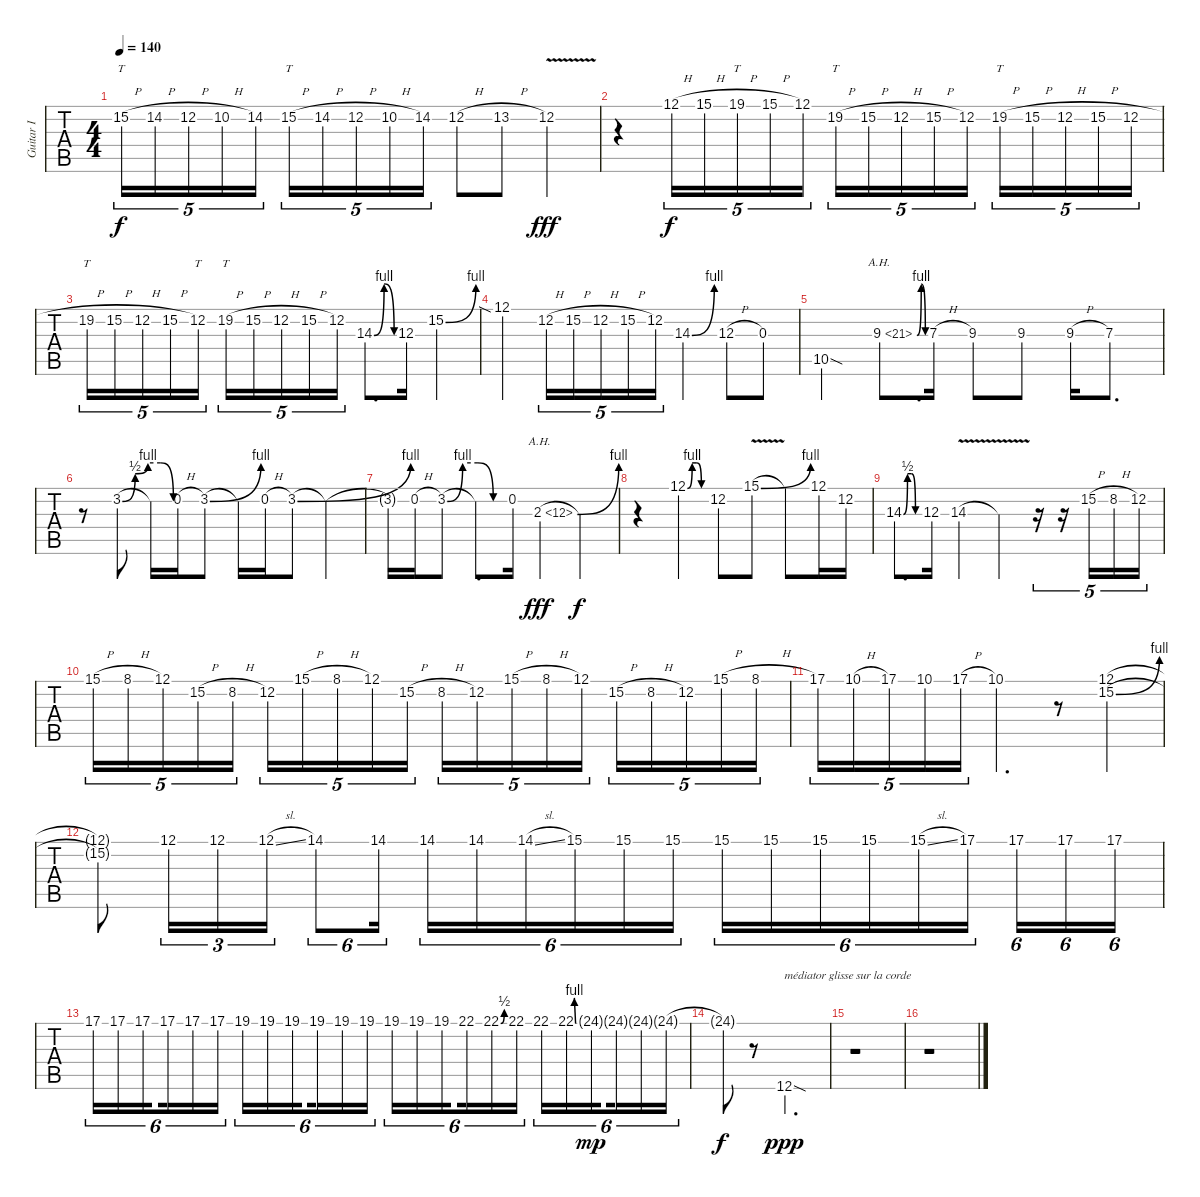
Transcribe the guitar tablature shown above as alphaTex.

\track ("Guitar I" "Guitar I") {instrument distortionguitar}
\staff {tabs}
\tuning (E4 B3 G3 D3 A2 E2) {hide}
\ts (4 4)
\tempo 140
\clef g2
\ks c
15.2{h}.16{tt tu (5 4) dy f} 14.2{h}.16{tu (5 4)} 12.2{h}.16{tu (5 4)} 10.2{h}.16{tu (5 4)} 14.2.16{tu (5 4)} 15.2{h}.16{tt tu (5 4)} 14.2{h}.16{tu (5 4)} 12.2{h}.16{tu (5 4)} 10.2{h}.16{tu (5 4)} 14.2.16{tu (5 4)} 12.2{h}.8 13.2{h}.8 12.2{v ac}.4{dy fff} |
r.4 12.1{h}.16{tu (5 4) dy f} 15.1{h}.16{tu (5 4)} 19.1{h}.16{tt tu (5 4)} 15.1{h}.16{tu (5 4)} 12.1.16{tu (5 4)} 19.2{h}.16{tt tu (5 4)} 15.2{h}.16{tu (5 4)} 12.2{h}.16{tu (5 4)} 15.2{h}.16{tu (5 4)} 12.2.16{tu (5 4)} 19.2{h}.16{tt tu (5 4)} 15.2{h}.16{tu (5 4)} 12.2{h}.16{tu (5 4)} 15.2{h}.16{tu (5 4)} 12.2{h}.16{tu (5 4)} |
19.2{h}.16{tt tu (5 4)} 15.2{h}.16{tu (5 4)} 12.2{h}.16{tu (5 4)} 15.2{h}.16{tu (5 4)} 12.2.16{tt tu (5 4)} 19.2{h}.16{tt tu (5 4)} 15.2{h}.16{tu (5 4)} 12.2{h}.16{tu (5 4)} 15.2{h}.16{tu (5 4)} 12.2.16{tu (5 4)} 14.3{be (bendrelease 0 0 30 4 45 4 60 0)}.8{d} 12.3.16 15.2{be (bend 0 0 60 4)}.4 |
12.1{sia}.4 12.2{h}.16{tu (5 4)} 15.2{h}.16{tu (5 4)} 12.2{h}.16{tu (5 4)} 15.2{h}.16{tu (5 4)} 12.2.16{tu (5 4)} 14.3{be (bend 0 0 60 4)}.4 12.3{h}.8 0.3.8 |
10.5{sod}.4 9.3{be (bendrelease 0 0 45 4 45 4 60 0) ah 12}.8{d} 7.3{h}.16 9.3.8 9.3.8 9.3{h}.16 7.3.8{d} |
r.8 3.2{be (custom 0 0 15 2 30 4 45 4 60 0)}.8 3.2{t}.16 0.2{h}.16 3.2{be (bend 0 0 60 4)}.8 3.2{t}.16 0.2{h}.16 3.2{be (bend 0 0 60 4)}.8 3.2{t}.4 |
3.2{t}.16 0.2{h}.16 3.2{be (custom 0 0 15 4 30 4 45 0 60 0)}.8 3.2{t}.8{d} 0.2.16 2.3{be (bend 0 0 60 4) ah 10 ac}.4{dy fff} 2.3{t}.4{dy f} |
r.4 12.1{be (custom 0 0 15 4 30 4 45 0 60 0)}.4 12.2.8 15.1{be (bend 0 0 60 4) v}.8 15.1{t}.8 12.1.16 12.2.16 |
14.3{be (custom 0 0 15 2 30 2 45 0 60 0)}.8{d} 12.3.16 14.3{v}.4 14.3{t}.4 r.16{tu (5 4)} r.16{tu (5 4)} 15.2{h}.16{tu (5 4)} 8.2{h}.16{tu (5 4)} 12.2.16{tu (5 4)} |
15.1{h}.16{tu (5 4)} 8.1{h}.16{tu (5 4)} 12.1.16{tu (5 4)} 15.2{h}.16{tu (5 4)} 8.2{h}.16{tu (5 4)} 12.2.16{tu (5 4)} 15.1{h}.16{tu (5 4)} 8.1{h}.16{tu (5 4)} 12.1.16{tu (5 4)} 15.2{h}.16{tu (5 4)} 8.2{h}.16{tu (5 4)} 12.2.16{tu (5 4)} 15.1{h}.16{tu (5 4)} 8.1{h}.16{tu (5 4)} 12.1.16{tu (5 4)} 15.2{h}.16{tu (5 4)} 8.2{h}.16{tu (5 4)} 12.2.16{tu (5 4)} 15.1{h}.16{tu (5 4)} 8.1{h}.16{tu (5 4)} |
17.1.16{tu (5 4)} 10.1{h}.16{tu (5 4)} 17.1.16{tu (5 4)} 10.1.16{tu (5 4)} 17.1{h}.16{tu (5 4)} 10.1.4{d} r.8 (12.1 15.2{be (bend 0 0 60 4)}).4 |
(12.1{t} 15.2{t}).8 12.1.16{tu (3 2)} 12.1.16{tu (3 2)} 12.1{sl}.16{tu (3 2)} 14.1.8{tu (6 4)} 14.1.16{tu (6 4) beam splitsecondary} 14.1.16{tu (6 4)} 14.1.16{tu (6 4)} 14.1{sl}.16{tu (6 4)} 15.1.16{tu (6 4)} 15.1.16{tu (6 4)} 15.1.16{tu (6 4) beam splitsecondary} 15.1.16{tu (6 4)} 15.1.16{tu (6 4)} 15.1.16{tu (6 4)} 15.1.16{tu (6 4)} 15.1{sl}.16{tu (6 4)} 17.1.16{tu (6 4) beam splitsecondary} 17.1.16{tu (6 4)} 17.1.16{tu (6 4)} 17.1.16{tu (6 4)} |
17.1.16{tu (6 4)} 17.1.16{tu (6 4)} 17.1.16{tu (6 4) beam splitsecondary} 17.1.16{tu (6 4)} 17.1.16{tu (6 4)} 17.1.16{tu (6 4)} 19.1.16{tu (6 4)} 19.1.16{tu (6 4)} 19.1.16{tu (6 4) beam splitsecondary} 19.1.16{tu (6 4)} 19.1.16{tu (6 4)} 19.1.16{tu (6 4)} 19.1.16{tu (6 4)} 19.1.16{tu (6 4)} 19.1.16{tu (6 4) beam splitsecondary} 22.1.16{tu (6 4)} 22.1{be (bend 0 0 60 2)}.16{tu (6 4)} 22.1.16{tu (6 4)} 22.1.16{tu (6 4)} 22.1{be (bend 0 0 60 4)}.16{tu (6 4)} 24.1{g}.16{tu (6 4) dy mp beam splitsecondary} 24.1{g}.16{tu (6 4)} 24.1{g}.16{tu (6 4)} 24.1{g}.16{tu (6 4)} |
24.1{t}.8{dy f} r.8 12.6{sod}.2{d txt "médiator glisse sur la corde" dy ppp} |
r.1 |
r.1
